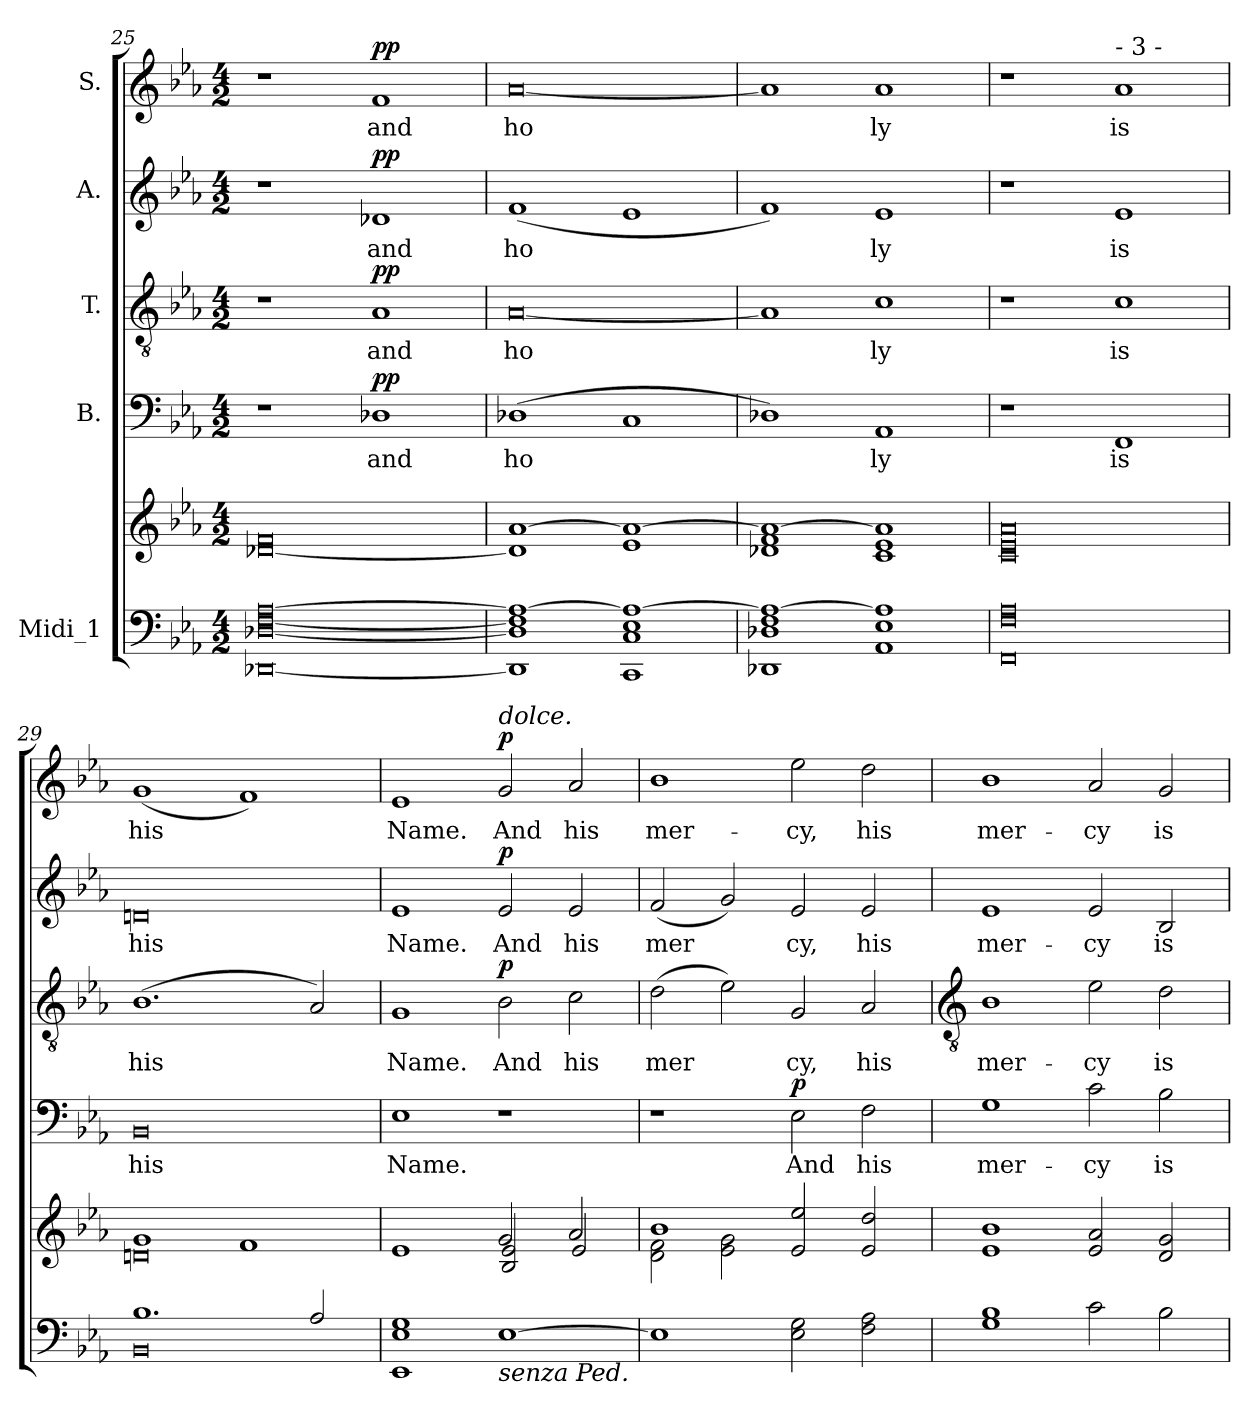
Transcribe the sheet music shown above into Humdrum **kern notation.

**kern	**kern	**kern	**text	**dynam	**kern	**text	**dynam	**kern	**text	**dynam	**kern	**text	**dynam
*part5	*part5	*part4	*part4	*part4	*part3	*part3	*part3	*part2	*part2	*part2	*part1	*part1	*part1
*staff6	*staff5	*staff4	*staff4	*staff4	*staff3	*staff3	*staff3	*staff2	*staff2	*staff2	*staff1	*staff1	*staff1
*I"Midi_1	*	*I"B.	*	*	*I"T.	*	*	*I"A.	*	*	*I"S.	*	*
!!LO:LB:g=z
*clefF4	*clefG2	*clefF4	*	*	*clefGv2	*	*	*clefG2	*	*	*clefG2	*	*
*k[b-e-a-]	*k[b-e-a-]	*k[b-e-a-]	*	*	*k[b-e-a-]	*	*	*k[b-e-a-]	*	*	*k[b-e-a-]	*	*
*E-:	*E-:	*E-:	*	*	*E-:	*	*	*E-:	*	*	*E-:	*	*
*M4/2	*M4/2	*M4/2	*	*	*M4/2	*	*	*M4/2	*	*	*M4/2	*	*
=25	=25	=25	=25	=25	=25	=25	=25	=25	=25	=25	=25	=25	=25
*^	*^	*	*	*	*	*	*	*	*	*	*	*	*
[0A-/	[0DD-X\ [0D-X\ [0F\	0f/	[0d-X\	1r	.	.	1r	.	.	1r	.	.	1r	.	.
!	!	!	!	!	!LO:LY:b	!LO:DY:a	!	!LO:LY:b	!LO:DY:a	!	!LO:LY:b	!LO:DY:a	!	!LO:LY:b	!LO:DY:a
.	.	.	.	1D-X	and	pp	1A-	and	pp	1d-X	and	pp	1f	and	pp
=26	=26	=26	=26	=26	=26	=26	=26	=26	=26	=26	=26	=26	=26	=26	=26
!	!	!	!	!	!LO:LY:b	!	!	!LO:LY:b	!	!	!LO:LY:b	!	!	!LO:LY:b	!
1A-/_	1DD-\] 1D-\] 1F\]	[1a-/	1d-\]	(>1D-X	ho	.	[0A-	ho	.	(<1f	ho	.	[0a-	ho	.
1A-/_	1CC\ 1C\ 1E-\	1a-/_	1e-\	1C	.	.	.	.	.	1e-	.	.	.	.	.
=27	=27	=27	=27	=27	=27	=27	=27	=27	=27	=27	=27	=27	=27	=27	=27
1A-/_	1DD-X\ 1D-X\ 1F\	1a-/_	1d-X\ 1f\	1D-X)	.	.	1A-]	.	.	1f)	.	.	1a-]	.	.
!	!	!	!	!	!LO:LY:b	!	!	!LO:LY:b	!	!	!LO:LY:b	!	!	!LO:LY:b	!
1A-/]	1AA-\ 1E-\	1a-/]	1c\ 1e-\	1AA-	ly	.	1c	ly	.	1e-	ly	.	1a-	ly	.
=28	=28	=28	=28	=28	=28	=28	=28	=28	=28	=28	=28	=28	=28	=28	=28
0F/ 0A-/	0FF\	0a-/	0c\ 0e-\	1r	.	.	1r	.	.	1r	.	.	1r	.	.
!	!	!	!	!	!	!	!	!	!	!	!	!	!LO:TX:a:t=- 3 -	!	!
!	!	!	!	!	!LO:LY:b	!	!	!LO:LY:b	!	!	!LO:LY:b	!	!	!LO:LY:b	!
.	.	.	.	1FF	is	.	1c	is	.	1e-	is	.	1a-	is	.
=29	=29	=29	=29	=29	=29	=29	=29	=29	=29	=29	=29	=29	=29	=29	=29
!	!	!	!	!	!LO:LY:b	!	!	!LO:LY:b	!	!	!LO:LY:b	!	!	!LO:LY:b	!
1.B-/	0BB-\	1g/	0dn\	0BB-	his	.	(<1.B-	his	.	0dn	his	.	(<1g	his	.
.	.	1f/	.	.	.	.	.	.	.	.	.	.	1f)	.	.
2A-/	.	.	.	.	.	.	2A-)	.	.	.	.	.	.	.	.
=30	=30	=30	=30	=30	=30	=30	=30	=30	=30	=30	=30	=30	=30	=30	=30
!	!	!	!	!	!LO:LY:b	!	!	!LO:LY:b	!	!	!LO:LY:b	!	!	!LO:LY:b	!
1E-/ 1G/	1EE-\	1e-/	1ryy	1E-	Name.	.	1G	Name.	.	1e-	Name.	.	1e-	Name.	.
!	!	!	!	!	!	!	!	!	!	!	!	!	!LO:TX:a:i:t=dolce.	!	!
!LO:TX:b:i:t=senza Ped.	!	!	!	!	!	!	!	!	!	!	!	!	!	!	!
!	!	!	!	!	!	!	!	!LO:LY:b	!LO:DY:a	!	!LO:LY:b	!LO:DY:a	!	!LO:LY:b	!LO:DY:a
1ryy	[1E-\	2g/	2B-/ 2e-/	1r	.	.	2B-	And	p	2e-	And	p	2g	And	p
!	!	!	!	!	!	!	!	!LO:LY:b	!	!	!LO:LY:b	!	!	!LO:LY:b	!
.	.	2a-/	2e-/	.	.	.	2c	his	.	2e-	his	.	2a-	his	.
=31	=31	=31	=31	=31	=31	=31	=31	=31	=31	=31	=31	=31	=31	=31	=31
!	!	!	!	!	!	!	!	!LO:LY:b	!	!	!LO:LY:b	!	!	!LO:LY:b	!
0ryy	1E-\]	1b-/	2d\ 2f\	1r	.	.	(>2d	mer	.	(<2f	mer	.	1b-	mer-	.
.	.	.	2e-\ 2g\	.	.	.	2e-)	.	.	2g)	.	.	.	.	.
!	!	!	!	!	!LO:LY:b	!LO:DY:a	!	!LO:LY:b	!	!	!LO:LY:b	!	!	!LO:LY:b	!
.	2E-\ 2G\	2e-/ 2ee-/	1ryy	2E-	And	p	2G	cy,	.	2e-	cy,	.	2ee-	-cy,	.
!	!	!	!	!	!LO:LY:b	!	!	!LO:LY:b	!	!	!LO:LY:b	!	!	!LO:LY:b	!
.	2F\ 2A-\	2e-/ 2dd/	.	2F	his	.	2A-	his	.	2e-	his	.	2dd	his	.
!!LO:LB:g=z
=32	=32	=32	=32	=32	=32	=32	=32	=32	=32	=32	=32	=32	=32	=32	=32
*	*	*	*	*	*	*	*clefGv2	*	*	*	*	*	*	*	*
!	!	!	!	!	!LO:LY:b	!	!	!LO:LY:b	!	!	!LO:LY:b	!	!	!LO:LY:b	!
0ryy	1G\ 1B-\	1e-/ 1b-/	0ryy	1G	mer-	.	1B-	mer-	.	1e-	mer-	.	1b-	mer-	.
!	!	!	!	!	!LO:LY:b	!	!	!LO:LY:b	!	!	!LO:LY:b	!	!	!LO:LY:b	!
.	2c\	2e-/ 2a-/	.	2c	-cy	.	2e-	-cy	.	2e-	-cy	.	2a-	-cy	.
!	!	!	!	!	!LO:LY:b	!	!	!LO:LY:b	!	!	!LO:LY:b	!	!	!LO:LY:b	!
.	2B-\	2d/ 2g/	.	2B-	is	.	2d	is	.	2B-	is	.	2g	is	.
*v	*v	*	*	*	*	*	*	*	*	*	*	*	*	*	*
*	*v	*v	*	*	*	*	*	*	*	*	*	*	*	*
=	=	=	=	=	=	=	=	=	=	=	=	=	=
*-	*-	*-	*-	*-	*-	*-	*-	*-	*-	*-	*-	*-	*-
